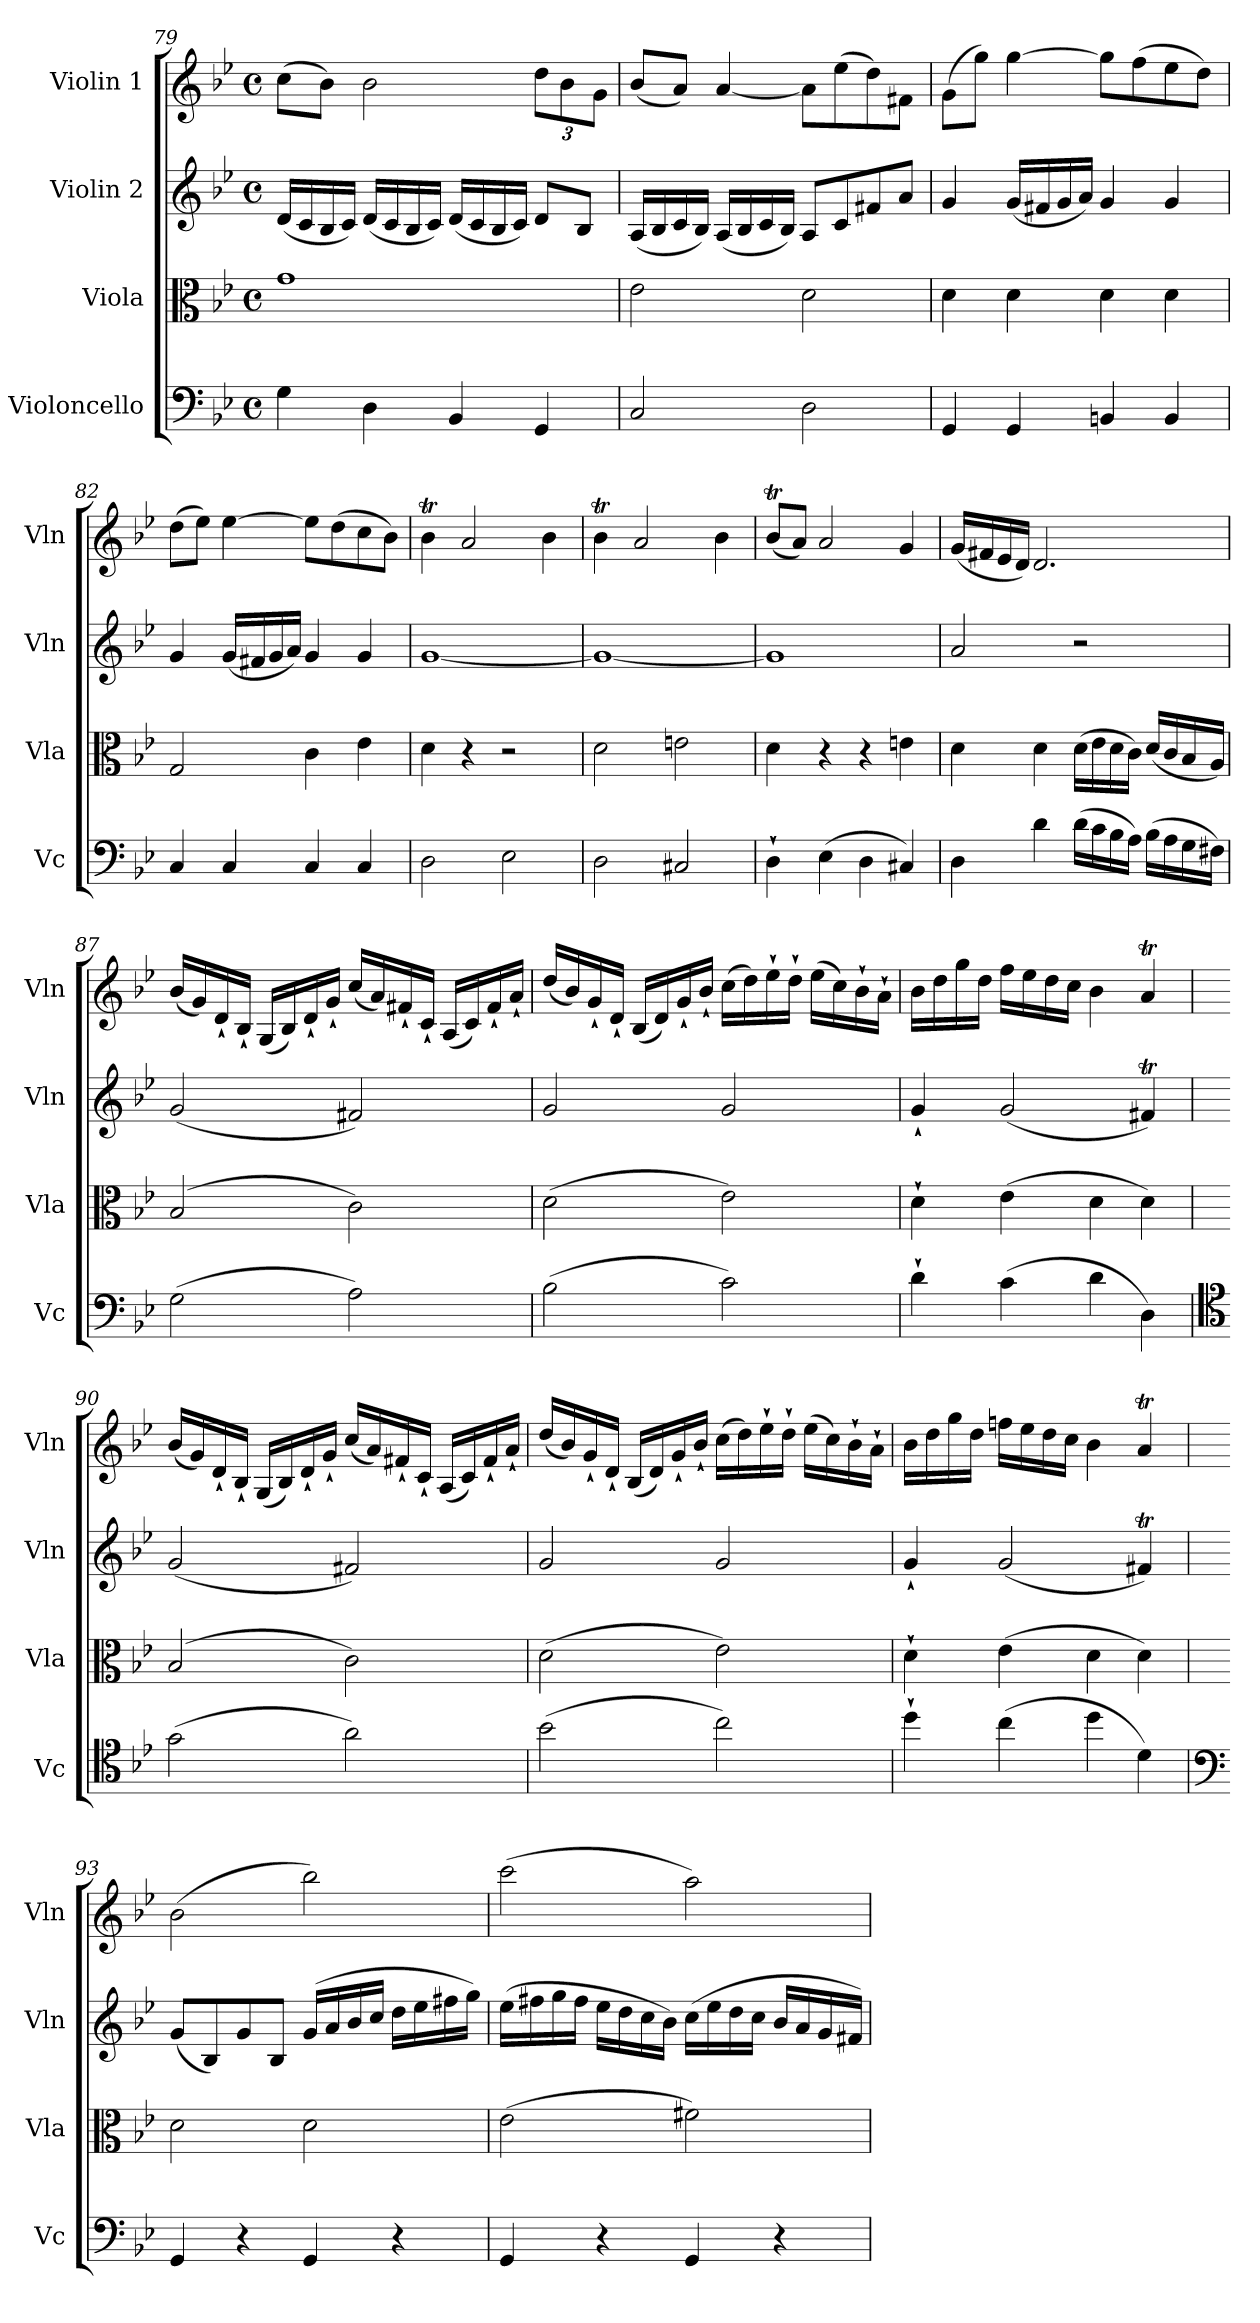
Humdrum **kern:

**kern	**kern	**kern	**kern
*part4	*part3	*part2	*part1
*staff4	*staff3	*staff2	*staff1
*I"Violoncello	*I"Viola	*I"Violin 2	*I"Violin 1
*I'Vc	*I'Vla	*I'Vln	*I'Vln
!!LO:LB:g=z
*clefF4	*clefC3	*clefG2	*clefG2
*k[b-e-]	*k[b-e-]	*k[b-e-]	*k[b-e-]
*M4/4	*M4/4	*M4/4	*M4/4
*met(c)	*met(c)	*met(c)	*met(c)
=79	=79	=79	=79
4G\	1g	(<16d/LL	(8cc\L
.	.	16c/	.
.	.	16B-/	8b-\J)
.	.	16c/JJ)	.
4D\	.	(<16d/LL	2b-\
.	.	16c/	.
.	.	16B-/	.
.	.	16c/JJ)	.
4BB-/	.	(<16d/LL	.
.	.	16c/	.
.	.	16B-/	.
.	.	16c/JJ)	.
*	*	*	*Xbrackettup
4GG/	.	8d/L	12dd\L
.	.	.	12b-\
.	.	8B-/J	.
.	.	.	12g\J
=80	=80	=80	=80
2C/	2e-\	(<16A/LL	(8b-/L
.	.	16B-/	.
.	.	16c/	8a/J)
.	.	16B-/JJ)	.
.	.	(<16A/LL	[>4a/
.	.	16B-/	.
.	.	16c/	.
.	.	16B-/JJ)	.
2D\	2d\	8A/L	8a\L]
.	.	8c/	(8ee-\
.	.	8f#X/	8dd\)
.	.	8a/J	8f#X\J
!!LO:LB:g=z
=81	=81	=81	=81
4GG/	4d\	4g/	(8g\L
.	.	.	8gg\J)
4GG/	4d\	(<16g/LL	[>4gg\
.	.	16f#X/	.
.	.	16g/	.
.	.	16a/JJ)	.
4BBn/	4d\	4g/	8gg\L]
.	.	.	(8ff\
4BB/	4d\	4g/	8ee-\
.	.	.	8dd\J)
=82	=82	=82	=82
4C/	2G/	4g/	(8dd\L
.	.	.	8ee-\J)
4C/	.	(<16g/LL	[>4ee-\
.	.	16f#X/	.
.	.	16g/	.
.	.	16a/JJ)	.
4C/	4c\	4g/	8ee-\L]
.	.	.	(8dd\
4C/	4e-\	4g/	8cc\
.	.	.	8b-\J)
=83	=83	=83	=83
2D\	4d\	[1g	4b-T\
.	4r	.	2a/
2E-\	2r	.	.
.	.	.	4b-\
=84	=84	=84	=84
2D\	2d\	1g_	4b-T\
.	.	.	2a/
2C#X/	2en\	.	.
.	.	.	4b-\
=85	=85	=85	=85
4D`\	4d\	1g]	(8b-T/L
.	.	.	8a/J)
(4E-\	4r	.	2a/
4D\	4r	.	.
4C#X/)	4en\	.	4g/
!!LO:LB:g=z
=86	=86	=86	=86
4D\	4d\	2a/	(16g/LL
.	.	.	16f#X/
.	.	.	16e-/
.	.	.	16d/JJ)
4d\	4d\	.	2.d/
(16d\LL	(16d\LL	2r	.
16c\	16e-\	.	.
16B-\	16d\	.	.
16A\JJ)	16c\JJ)	.	.
(16B-\LL	(16d/LL	.	.
16A\	16c/	.	.
16G\	16B-/	.	.
16F#X\JJ)	16A/JJ)	.	.
=87	=87	=87	=87
(2G\	(2B-/	(2g/	(16b-/LL
.	.	.	16g/)
.	.	.	16d`/
.	.	.	16B-`/JJ
.	.	.	(16G/LL
.	.	.	16B-/)
.	.	.	16d`/
.	.	.	16g`/JJ
2A\)	2c\)	2f#X/)	(16cc/LL
.	.	.	16a/)
.	.	.	16f#X`/
.	.	.	16c`/JJ
.	.	.	(16A/LL
.	.	.	16c/)
.	.	.	16f#`/
.	.	.	16a`/JJ
!!LO:LB:g=z
=88	=88	=88	=88
(2B-\	(2d\	2g/	(16dd/LL
.	.	.	16b-/)
.	.	.	16g`/
.	.	.	16d`/JJ
.	.	.	(16B-/LL
.	.	.	16d/)
.	.	.	16g`/
.	.	.	16b-`/JJ
2c\)	2e-\)	2g/	(16cc\LL
.	.	.	16dd\)
.	.	.	16ee-`\
.	.	.	16dd`\JJ
.	.	.	(16ee-\LL
.	.	.	16cc\)
.	.	.	16b-`\
.	.	.	16a`\JJ
=89	=89	=89	=89
4d`\	4d`\	4g`/	16b-\LL
.	.	.	16dd\
.	.	.	16gg\
.	.	.	16dd\JJ
(4c\	(4e-\	(2g/	16ff\LL
.	.	.	16ee-\
.	.	.	16dd\
.	.	.	16cc\JJ
4d\	4d\	.	4b-\
4D\)	4d\)	4f#Xt/)	4at/
!!LO:PB:g=z
=90	=90	=90	=90
*clefC4	*	*	*
(2g\	(2B-/	(2g/	(16b-/LL
.	.	.	16g/)
.	.	.	16d`/
.	.	.	16B-`/JJ
.	.	.	(16G/LL
.	.	.	16B-/)
.	.	.	16d`/
.	.	.	16g`/JJ
2a\)	2c\)	2f#X/)	(16cc/LL
.	.	.	16a/)
.	.	.	16f#X`/
.	.	.	16c`/JJ
.	.	.	(16A/LL
.	.	.	16c/)
.	.	.	16f#`/
.	.	.	16a`/JJ
=91	=91	=91	=91
(2b-\	(2d\	2g/	(16dd/LL
.	.	.	16b-/)
.	.	.	16g`/
.	.	.	16d`/JJ
.	.	.	(16B-/LL
.	.	.	16d/)
.	.	.	16g`/
.	.	.	16b-`/JJ
2cc\)	2e-\)	2g/	(16cc\LL
.	.	.	16dd\)
.	.	.	16ee-`\
.	.	.	16dd`\JJ
.	.	.	(16ee-\LL
.	.	.	16cc\)
.	.	.	16b-`\
.	.	.	16a`\JJ
!!LO:LB:g=z
=92	=92	=92	=92
4dd`\	4d`\	4g`/	16b-\LL
.	.	.	16dd\
.	.	.	16gg\
.	.	.	16dd\JJ
(4cc\	(4e-\	(2g/	16ffn\LL
.	.	.	16ee-\
.	.	.	16dd\
.	.	.	16cc\JJ
4dd\	4d\	.	4b-\
4d\)	4d\)	4f#Xt/)	4at/
=93	=93	=93	=93
*clefF4	*	*	*
4GG/	2d\	(8g/L	(2b-\
.	.	8B-/)	.
4r	.	8g/	.
.	.	8B-/J	.
4GG/	2d\	(>16g/LL	2bb-\)
.	.	16a/	.
.	.	16b-/	.
.	.	16cc/JJ	.
4r	.	16dd\LL	.
.	.	16ee-\	.
.	.	16ff#X\	.
.	.	16gg\JJ)	.
=94	=94	=94	=94
4GG/	(2e-\	(>16ee-\LL	(2ccc\
.	.	16ff#X\	.
.	.	16gg\	.
.	.	16ff#\JJ	.
4r	.	16ee-\LL	.
.	.	16dd\	.
.	.	16cc\	.
.	.	16b-\JJ)	.
4GG/	2f#X\)	(>16cc\LL	2aa\)
.	.	16ee-\	.
.	.	16dd\	.
.	.	16cc\JJ	.
4r	.	16b-/LL	.
.	.	16a/	.
.	.	16g/	.
.	.	16f#X/JJ)	.
=	=	=	=
*-	*-	*-	*-
